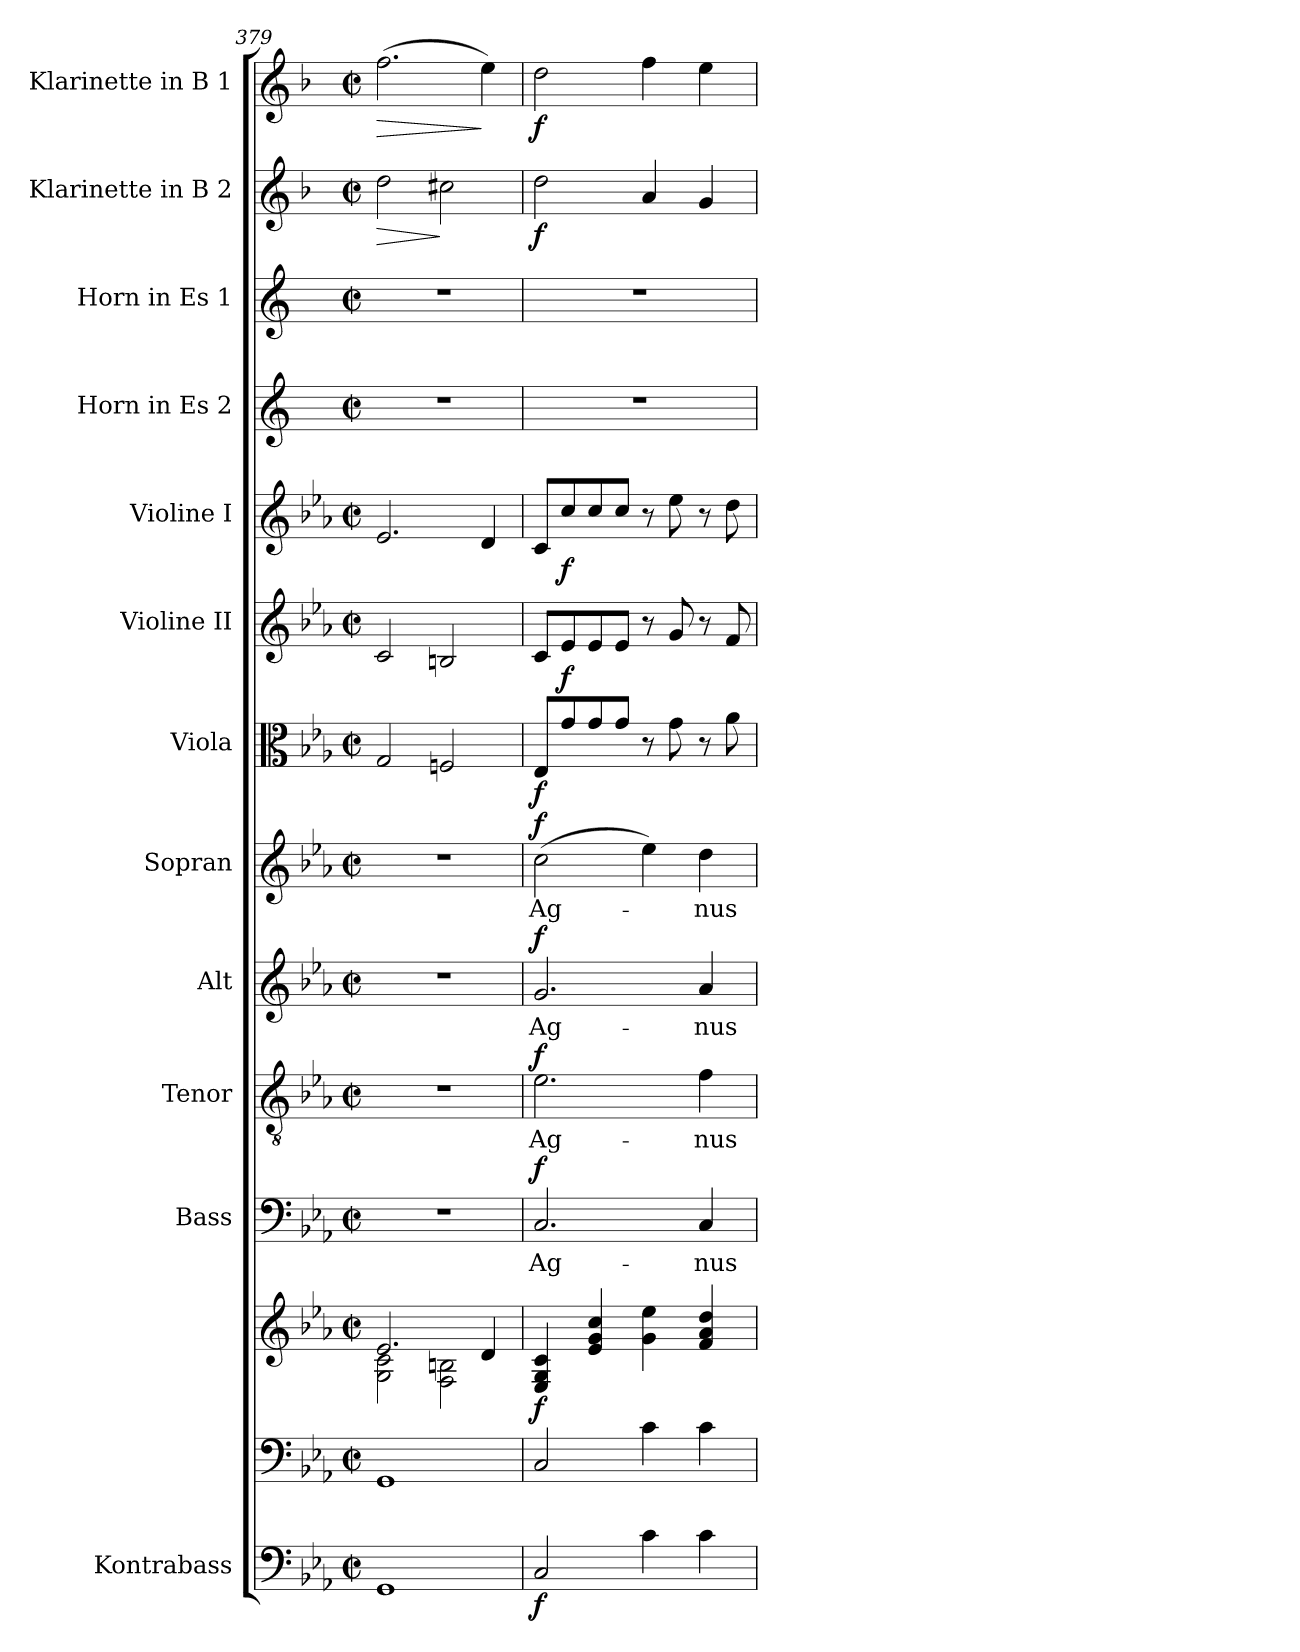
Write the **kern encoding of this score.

**kern	**dynam	**kern	**kern	**dynam	**kern	**text	**dynam	**kern	**text	**dynam	**kern	**text	**dynam	**kern	**text	**dynam	**kern	**dynam	**kern	**dynam	**kern	**dynam	**kern	**kern	**kern	**dynam	**kern	**dynam
*part13	*part13	*part12	*part12	*part12	*part11	*part11	*part11	*part10	*part10	*part10	*part9	*part9	*part9	*part8	*part8	*part8	*part7	*part7	*part6	*part6	*part5	*part5	*part4	*part3	*part2	*part2	*part1	*part1
*staff14	*staff14	*staff13	*staff12	*staff12/13	*staff11	*staff11	*staff11	*staff10	*staff10	*staff10	*staff9	*staff9	*staff9	*staff8	*staff8	*staff8	*staff7	*staff7	*staff6	*staff6	*staff5	*staff5	*staff4	*staff3	*staff2	*staff2	*staff1	*staff1
*I"Kontrabass	*	*	*	*	*I"Bass	*	*	*I"Tenor	*	*	*I"Alt	*	*	*I"Sopran	*	*	*I"Viola	*	*I"Violine II	*	*I"Violine I	*	*I"Horn in Es 2	*I"Horn in Es 1	*I"Klarinette in B 2	*	*I"Klarinette in B 1	*
*I'Kb.	*	*	*	*	*I'B	*	*	*I'T	*	*	*I'A	*	*	*I'S	*	*	*I'Vla.	*	*I'Vl. II	*	*I'Vl. I	*	*I'Hrn. 2	*I'Hrn. 1	*	*	*	*
*clefF4	*	*clefF4	*clefG2	*	*clefF4	*	*	*clefGv2	*	*	*clefG2	*	*	*clefG2	*	*	*clefC3	*	*clefG2	*	*clefG2	*	*clefG2	*clefG2	*clefG2	*	*clefG2	*
*ITrd7c12	*	*	*	*	*	*	*	*	*	*	*	*	*	*	*	*	*	*	*	*	*	*	*ITrd5c9	*ITrd5c9	*ITrd1c2	*	*ITrd1c2	*
*k[b-e-a-]	*	*k[b-e-a-]	*k[b-e-a-]	*	*k[b-e-a-]	*	*	*k[b-e-a-]	*	*	*k[b-e-a-]	*	*	*k[b-e-a-]	*	*	*k[b-e-a-]	*	*k[b-e-a-]	*	*k[b-e-a-]	*	*k[b-e-a-]	*k[b-e-a-]	*k[b-e-a-]	*	*k[b-e-a-]	*
*E-:	*	*E-:	*E-:	*	*E-:	*	*	*E-:	*	*	*E-:	*	*	*E-:	*	*	*E-:	*	*E-:	*	*E-:	*	*E-:	*E-:	*E-:	*	*E-:	*
*M2/2	*	*M2/2	*M2/2	*	*M2/2	*	*	*M2/2	*	*	*M2/2	*	*	*M2/2	*	*	*M2/2	*	*M2/2	*	*M2/2	*	*M2/2	*M2/2	*M2/2	*	*M2/2	*
*met(c|)	*	*met(c|)	*met(c|)	*	*met(c|)	*	*	*met(c|)	*	*	*met(c|)	*	*	*met(c|)	*	*	*met(c|)	*	*met(c|)	*	*met(c|)	*	*met(c|)	*met(c|)	*met(c|)	*	*met(c|)	*
=379	=379	=379	=379	=379	=379	=379	=379	=379	=379	=379	=379	=379	=379	=379	=379	=379	=379	=379	=379	=379	=379	=379	=379	=379	=379	=379	=379	=379
*	*	*	*^	*	*	*	*	*	*	*	*	*	*	*	*	*	*	*	*	*	*	*	*	*	*	*	*	*
!	!	!	!	!	!	!	!	!	!	!	!	!	!	!	!	!	!	!	!	!	!	!	!	!	!	!	!LO:HP:b	!	!LO:HP:b
1GGG	.	1GG	2.e-/	2G\ 2c\	.	1r	.	.	1r	.	.	1r	.	.	1r	.	.	2G/	.	2c/	.	2.e-/	.	1r	1r	2cc\	>	(>2.ee-\	>
.	.	.	.	2F\ 2Bn\	.	.	.	.	.	.	.	.	.	.	.	.	.	2Fn/	.	2Bn/	.	.	.	.	.	2bn\	]	.	.
.	.	.	4d/	.	.	.	.	.	.	.	.	.	.	.	.	.	.	.	.	.	.	4d/	.	.	.	.	.	4dd\)	]
*	*	*	*v	*v	*	*	*	*	*	*	*	*	*	*	*	*	*	*	*	*	*	*	*	*	*	*	*	*	*
=380	=380	=380	=380	=380	=380	=380	=380	=380	=380	=380	=380	=380	=380	=380	=380	=380	=380	=380	=380	=380	=380	=380	=380	=380	=380	=380	=380	=380
!	!LO:DY:b	!	!	!LO:DY:b	!	!LO:LY:b	!LO:DY:a	!	!LO:LY:b	!LO:DY:a	!	!LO:LY:b	!LO:DY:a	!	!LO:LY:b	!LO:DY:a	!	!LO:DY:b	!	!	!	!	!	!	!	!LO:DY:b	!	!LO:DY:b
2CC/	f	2C/	4E-/ 4G/ 4c/	f	2.C/	Ag-	f	2.e-\	Ag-	f	2.g/	Ag-	f	(>2cc\	Ag-	f	8E-/L	f	8c/L	.	8c/L	.	1r	1r	2cc\	f	2cc\	f
!	!	!	!	!	!	!	!	!	!	!	!	!	!	!	!	!	!	!	!	!LO:DY:b	!	!LO:DY:b	!	!	!	!	!	!
.	.	.	.	.	.	.	.	.	.	.	.	.	.	.	.	.	8g/	.	8e-/	f	8cc/	f	.	.	.	.	.	.
.	.	.	4e-/ 4g/ 4cc/	.	.	.	.	.	.	.	.	.	.	.	.	.	8g/	.	8e-/	.	8cc/	.	.	.	.	.	.	.
.	.	.	.	.	.	.	.	.	.	.	.	.	.	.	.	.	8g/J	.	8e-/J	.	8cc/J	.	.	.	.	.	.	.
4C\	.	4c\	4g\ 4ee-\	.	.	.	.	.	.	.	.	.	.	4ee-\)	.	.	8r	.	8r	.	8r	.	.	.	4g/	.	4ee-\	.
.	.	.	.	.	.	.	.	.	.	.	.	.	.	.	.	.	8g\	.	8g/	.	8ee-\	.	.	.	.	.	.	.
!	!	!	!	!	!	!LO:LY:b	!	!	!LO:LY:b	!	!	!LO:LY:b	!	!	!LO:LY:b	!	!	!	!	!	!	!	!	!	!	!	!	!
4C\	.	4c\	4f/ 4a-/ 4dd/	.	4C/	-nus	.	4f\	-nus	.	4a-/	-nus	.	4dd\	-nus	.	8r	.	8r	.	8r	.	.	.	4f/	.	4dd\	.
.	.	.	.	.	.	.	.	.	.	.	.	.	.	.	.	.	8a-\	.	8f/	.	8dd\	.	.	.	.	.	.	.
=	=	=	=	=	=	=	=	=	=	=	=	=	=	=	=	=	=	=	=	=	=	=	=	=	=	=	=	=
*-	*-	*-	*-	*-	*-	*-	*-	*-	*-	*-	*-	*-	*-	*-	*-	*-	*-	*-	*-	*-	*-	*-	*-	*-	*-	*-	*-	*-
